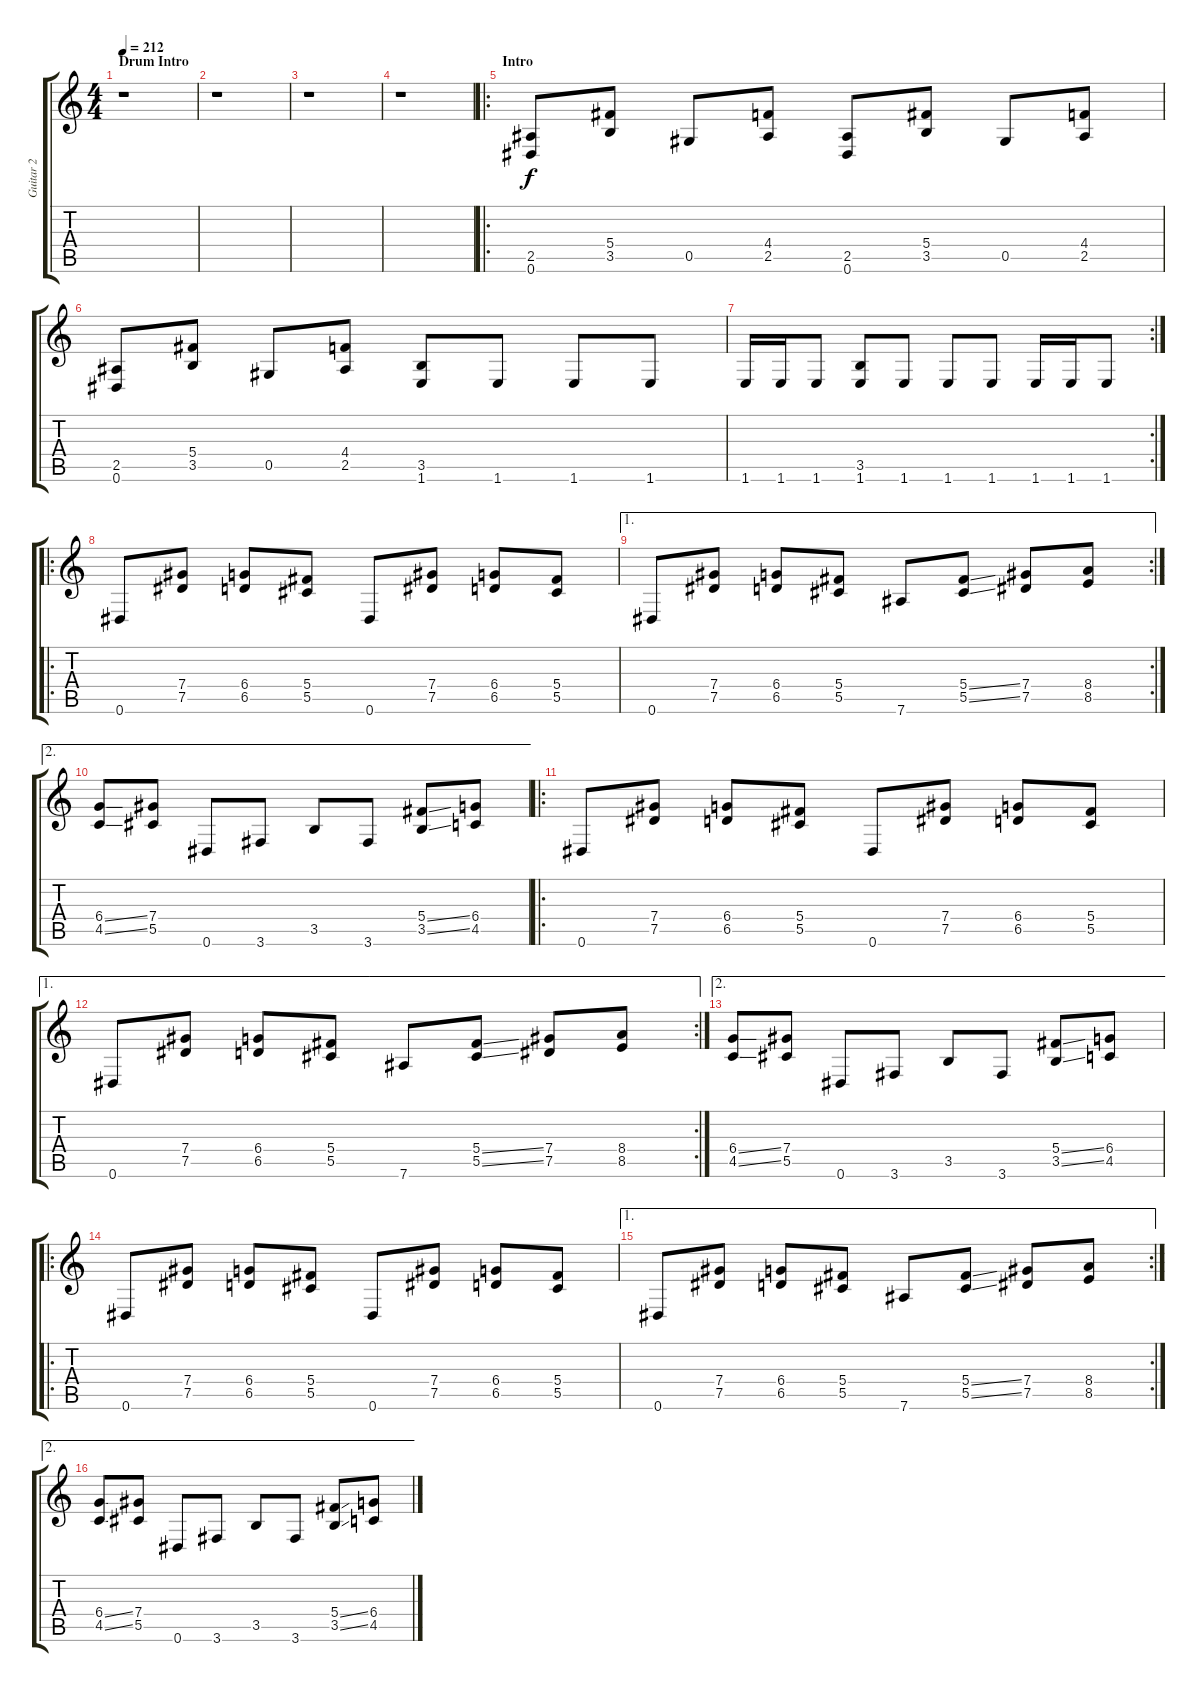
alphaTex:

\track ("Guitar 2" "Guitar 2") {instrument overdrivenguitar}
\staff {score tabs}
\tuning (Eb4 Bb3 Gb3 Db3 Ab2 Eb2) {hide}
\ts (4 4)
\section ("" "Drum Intro")
\tempo 212
\clef g2
\ks c
r.1{dy f instrument overdrivenguitar} |
r.1 |
r.1 |
r.1 |
\ro
\section ("" "Intro")
(2.5 0.6).8 (5.4 3.5).8 0.5.8 (4.4 2.5).8 (2.5 0.6).8 (5.4 3.5).8 0.5.8 (4.4 2.5).8 |
(2.5 0.6).8 (5.4 3.5).8 0.5.8 (4.4 2.5).8 (3.5 1.6).8 1.6.8 1.6.8 1.6.8 |
\rc 2
1.6.16 1.6.16 1.6.8 (3.5 1.6).8 1.6.8 1.6.8 1.6.8 1.6.16 1.6.16 1.6.8 |
\ro
0.6.8 (7.4 7.5).8 (6.4 6.5).8 (5.4 5.5).8 0.6.8 (7.4 7.5).8 (6.4 6.5).8 (5.4 5.5).8 |
\ae 1
\rc 2
0.6.8 (7.4 7.5).8 (6.4 6.5).8 (5.4 5.5).8 7.6.8 (5.4{ss} 5.5{ss}).8 (7.4 7.5).8 (8.4 8.5).8 |
\ae 2
(6.4{ss} 4.5{ss}).8 (7.4 5.5).8 0.6.8 3.6.8 3.5.8 3.6.8 (5.4{ss} 3.5{ss}).8 (6.4 4.5).8 |
\ro
0.6.8 (7.4 7.5).8 (6.4 6.5).8 (5.4 5.5).8 0.6.8 (7.4 7.5).8 (6.4 6.5).8 (5.4 5.5).8 |
\ae 1
\rc 2
0.6.8 (7.4 7.5).8 (6.4 6.5).8 (5.4 5.5).8 7.6.8 (5.4{ss} 5.5{ss}).8 (7.4 7.5).8 (8.4 8.5).8 |
\ae 2
(6.4{ss} 4.5{ss}).8 (7.4 5.5).8 0.6.8 3.6.8 3.5.8 3.6.8 (5.4{ss} 3.5{ss}).8 (6.4 4.5).8 |
\ro
0.6.8 (7.4 7.5).8 (6.4 6.5).8 (5.4 5.5).8 0.6.8 (7.4 7.5).8 (6.4 6.5).8 (5.4 5.5).8 |
\ae 1
\rc 2
0.6.8 (7.4 7.5).8 (6.4 6.5).8 (5.4 5.5).8 7.6.8 (5.4{ss} 5.5{ss}).8 (7.4 7.5).8 (8.4 8.5).8 |
\ae 2
(6.4{ss} 4.5{ss}).8 (7.4 5.5).8 0.6.8 3.6.8 3.5.8 3.6.8 (5.4{ss} 3.5{ss}).8 (6.4 4.5).8
